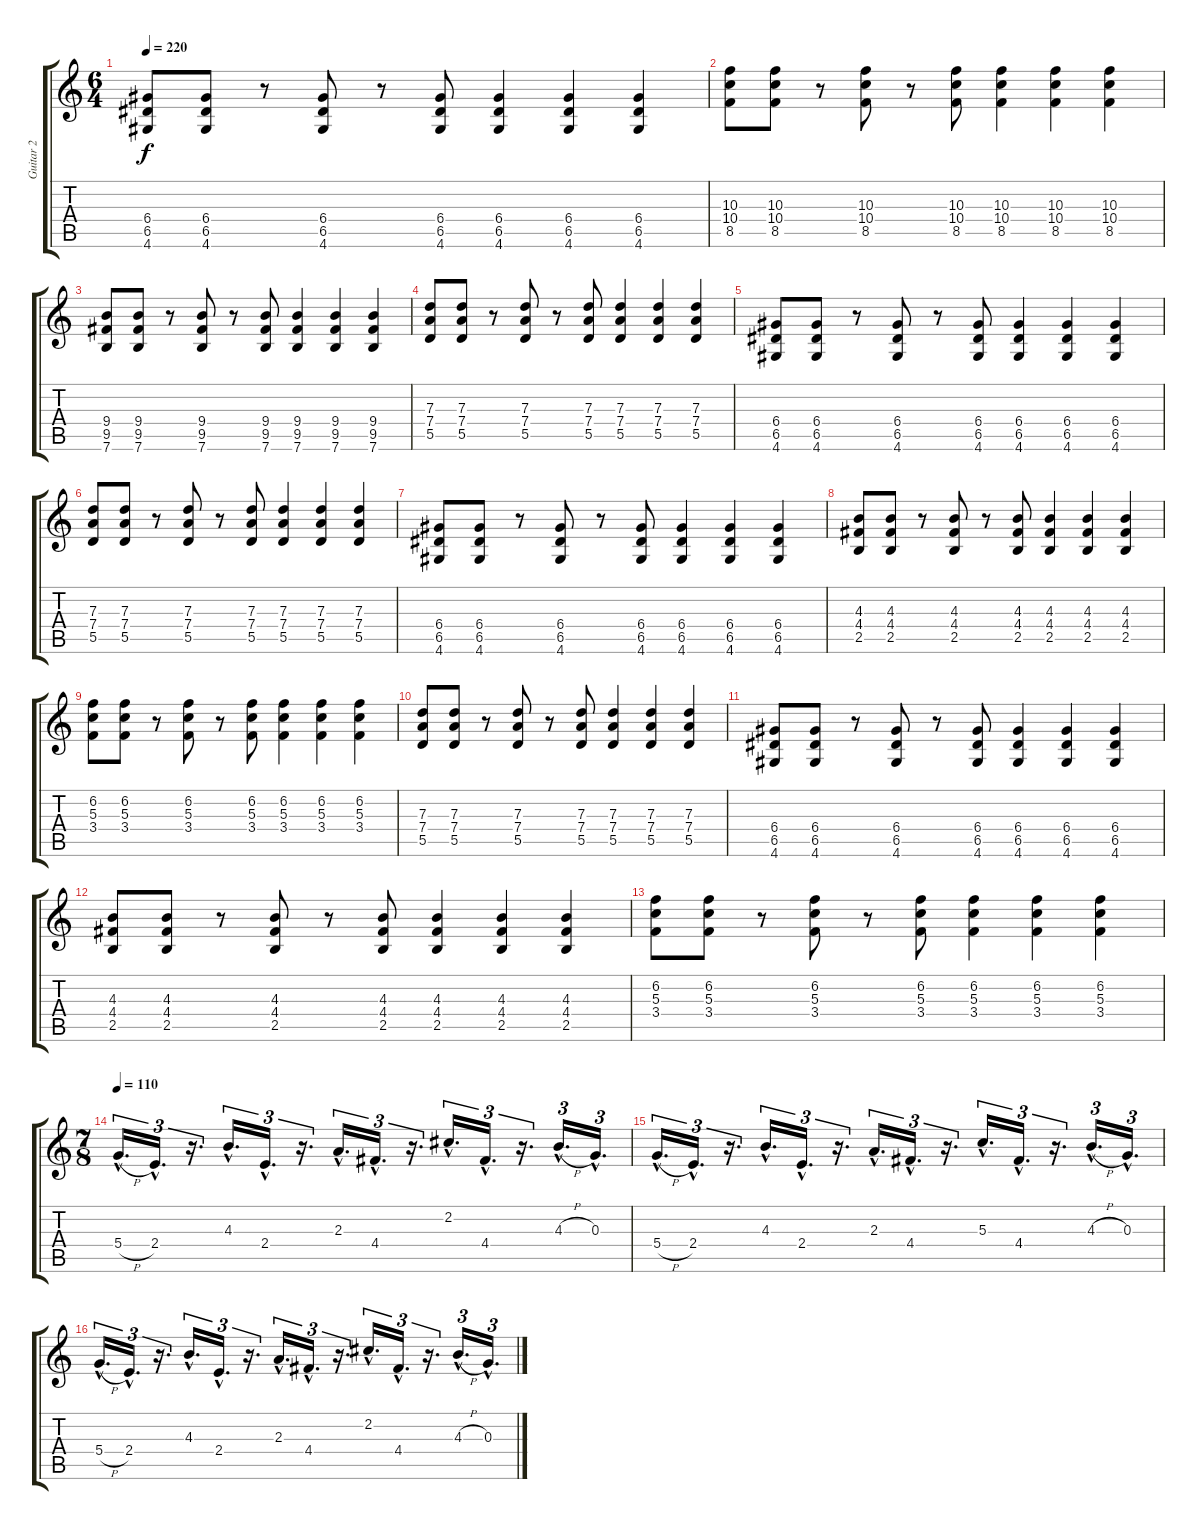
\track ("Guitar 2" "Guitar 2") {instrument distortionguitar}
\staff {score tabs}
\tuning (E4 B3 G3 D3 A2 E2) {hide}
\ts (6 4)
\tempo 220
\clef g2
\ks c
(6.4 6.5 4.6).8{dy f} (6.4 6.5 4.6).8 r.8 (6.4 6.5 4.6).8 r.8 (6.4 6.5 4.6).8 (6.4 6.5 4.6).4 (6.4 6.5 4.6).4 (6.4 6.5 4.6).4 |
(10.3 10.4 8.5).8 (10.3 10.4 8.5).8 r.8 (10.3 10.4 8.5).8 r.8 (10.3 10.4 8.5).8 (10.3 10.4 8.5).4 (10.3 10.4 8.5).4 (10.3 10.4 8.5).4 |
(9.4 9.5 7.6).8 (9.4 9.5 7.6).8 r.8 (9.4 9.5 7.6).8 r.8 (9.4 9.5 7.6).8 (9.4 9.5 7.6).4 (9.4 9.5 7.6).4 (9.4 9.5 7.6).4 |
(7.3 7.4 5.5).8 (7.3 7.4 5.5).8 r.8 (7.3 7.4 5.5).8 r.8 (7.3 7.4 5.5).8 (7.3 7.4 5.5).4 (7.3 7.4 5.5).4 (7.3 7.4 5.5).4 |
(6.4 6.5 4.6).8 (6.4 6.5 4.6).8 r.8 (6.4 6.5 4.6).8 r.8 (6.4 6.5 4.6).8 (6.4 6.5 4.6).4 (6.4 6.5 4.6).4 (6.4 6.5 4.6).4 |
(7.3 7.4 5.5).8 (7.3 7.4 5.5).8 r.8 (7.3 7.4 5.5).8 r.8 (7.3 7.4 5.5).8 (7.3 7.4 5.5).4 (7.3 7.4 5.5).4 (7.3 7.4 5.5).4 |
(6.4 6.5 4.6).8 (6.4 6.5 4.6).8 r.8 (6.4 6.5 4.6).8 r.8 (6.4 6.5 4.6).8 (6.4 6.5 4.6).4 (6.4 6.5 4.6).4 (6.4 6.5 4.6).4 |
(4.3 4.4 2.5).8 (4.3 4.4 2.5).8 r.8 (4.3 4.4 2.5).8 r.8 (4.3 4.4 2.5).8 (4.3 4.4 2.5).4 (4.3 4.4 2.5).4 (4.3 4.4 2.5).4 |
(6.2 5.3 3.4).8 (6.2 5.3 3.4).8 r.8 (6.2 5.3 3.4).8 r.8 (6.2 5.3 3.4).8 (6.2 5.3 3.4).4 (6.2 5.3 3.4).4 (6.2 5.3 3.4).4 |
(7.3 7.4 5.5).8 (7.3 7.4 5.5).8 r.8 (7.3 7.4 5.5).8 r.8 (7.3 7.4 5.5).8 (7.3 7.4 5.5).4 (7.3 7.4 5.5).4 (7.3 7.4 5.5).4 |
(6.4 6.5 4.6).8 (6.4 6.5 4.6).8 r.8 (6.4 6.5 4.6).8 r.8 (6.4 6.5 4.6).8 (6.4 6.5 4.6).4 (6.4 6.5 4.6).4 (6.4 6.5 4.6).4 |
(4.3 4.4 2.5).8 (4.3 4.4 2.5).8 r.8 (4.3 4.4 2.5).8 r.8 (4.3 4.4 2.5).8 (4.3 4.4 2.5).4 (4.3 4.4 2.5).4 (4.3 4.4 2.5).4 |
(6.2 5.3 3.4).8 (6.2 5.3 3.4).8 r.8 (6.2 5.3 3.4).8 r.8 (6.2 5.3 3.4).8 (6.2 5.3 3.4).4 (6.2 5.3 3.4).4 (6.2 5.3 3.4).4 |
\ts (7 8)
\tempo 110
5.4{h hac}.16{d tu (3 2)} 2.4{hac}.16{d tu (3 2)} r.16{d tu (3 2)} 4.3{hac}.16{d tu (3 2)} 2.4{hac}.16{d tu (3 2)} r.16{d tu (3 2)} 2.3{hac}.16{d tu (3 2)} 4.4{hac}.16{d tu (3 2)} r.16{d tu (3 2)} 2.2{hac}.16{d tu (3 2)} 4.4{hac}.16{d tu (3 2)} r.16{d tu (3 2)} 4.3{h hac}.16{d tu (3 2)} 0.3{hac}.16{d tu (3 2)} |
5.4{h hac}.16{d tu (3 2)} 2.4{hac}.16{d tu (3 2)} r.16{d tu (3 2)} 4.3{hac}.16{d tu (3 2)} 2.4{hac}.16{d tu (3 2)} r.16{d tu (3 2)} 2.3{hac}.16{d tu (3 2)} 4.4{hac}.16{d tu (3 2)} r.16{d tu (3 2)} 5.3{hac}.16{d tu (3 2)} 4.4{hac}.16{d tu (3 2)} r.16{d tu (3 2)} 4.3{h hac}.16{d tu (3 2)} 0.3{hac}.16{d tu (3 2)} |
5.4{h hac}.16{d tu (3 2)} 2.4{hac}.16{d tu (3 2)} r.16{d tu (3 2)} 4.3{hac}.16{d tu (3 2)} 2.4{hac}.16{d tu (3 2)} r.16{d tu (3 2)} 2.3{hac}.16{d tu (3 2)} 4.4{hac}.16{d tu (3 2)} r.16{d tu (3 2)} 2.2{hac}.16{d tu (3 2)} 4.4{hac}.16{d tu (3 2)} r.16{d tu (3 2)} 4.3{h hac}.16{d tu (3 2)} 0.3{hac}.16{d tu (3 2)}
